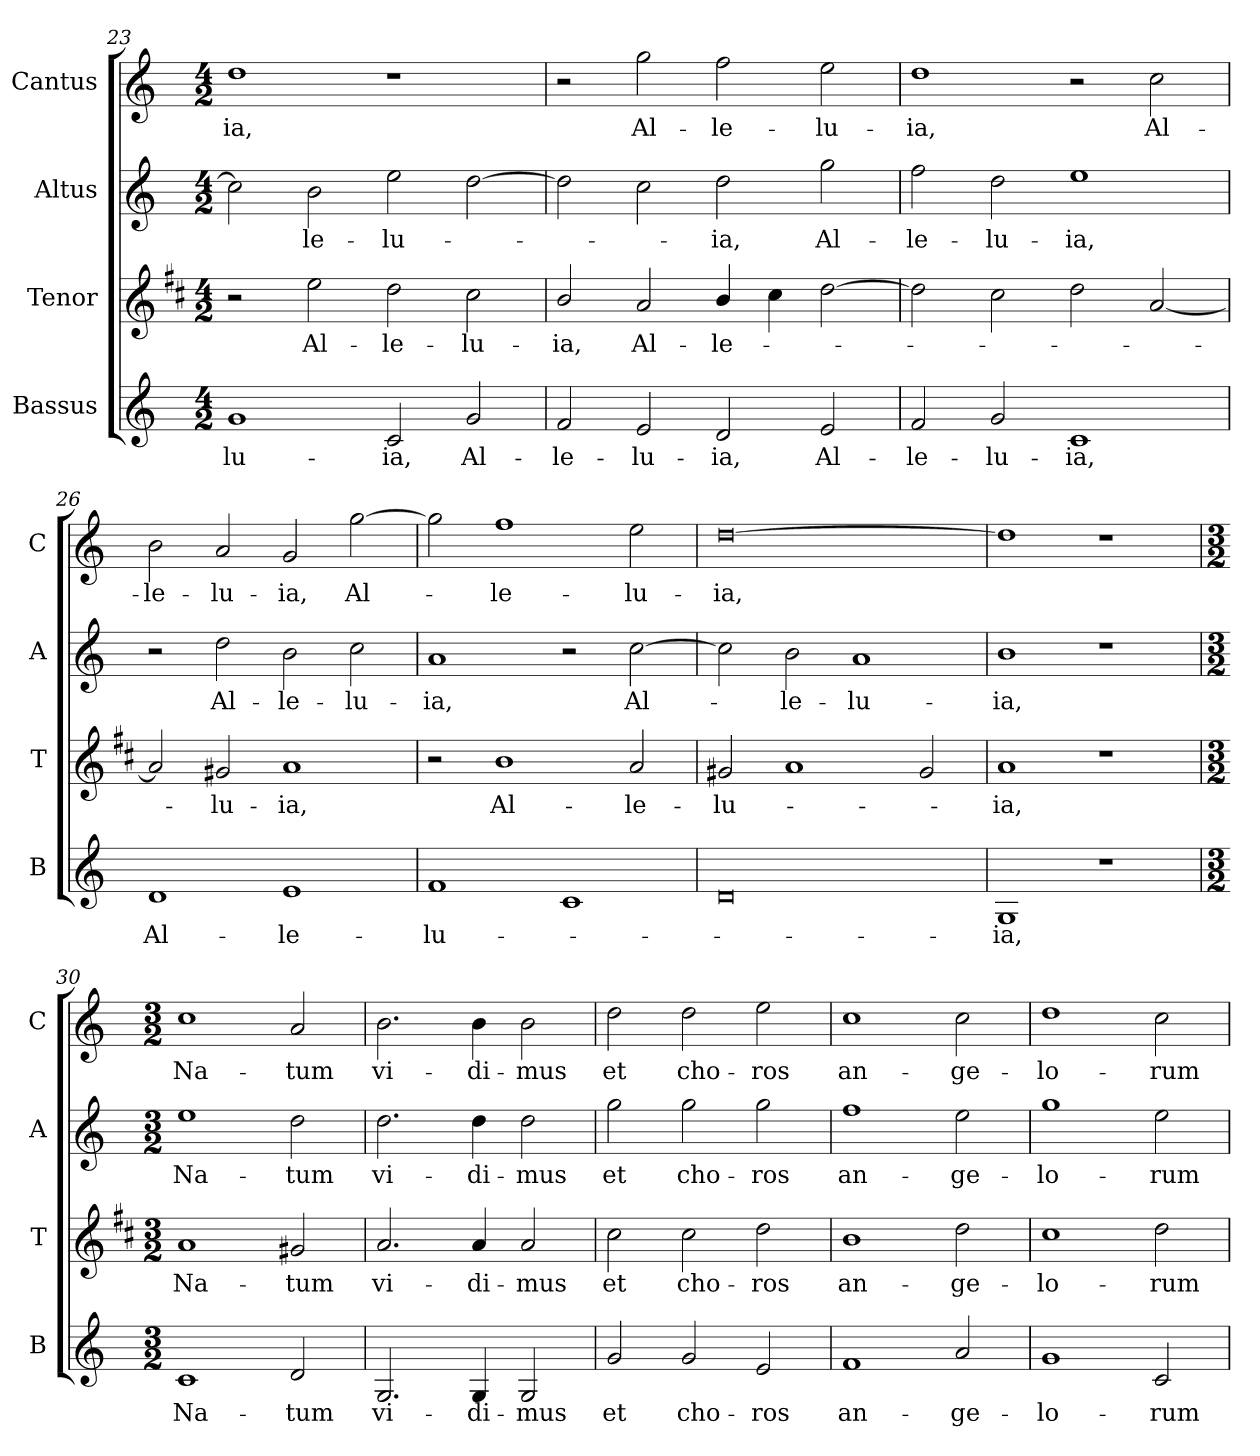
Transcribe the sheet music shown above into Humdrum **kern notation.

**kern	**text	**kern	**text	**kern	**text	**kern	**text
*part4	*part4	*part3	*part3	*part2	*part2	*part1	*part1
*staff4	*staff4	*staff3	*staff3	*staff2	*staff2	*staff1	*staff1
*I"Bassus	*	*I"Tenor	*	*I"Altus	*	*I"Cantus	*
*I'B	*	*I'T	*	*I'A	*	*I'C	*
*clefG2	*	*clefG2	*	*clefG2	*	*clefG2	*
*	*	*ITrd1c2	*	*	*	*	*
*k[]	*	*k[]	*	*k[]	*	*k[]	*
*C:	*	*C:	*	*C:	*	*C:	*
*M4/2	*	*M4/2	*	*M4/2	*	*M4/2	*
=23	=23	=23	=23	=23	=23	=23	=23
!	!LO:LY:b	!	!	!	!	!	!LO:LY:b
1g	-lu-	2r	.	2cc\]	.	1dd	-ia,
!	!	!	!LO:LY:b	!	!LO:LY:b	!	!
.	.	2dd\	Al-	2b\	-le-	.	.
!	!LO:LY:b	!	!LO:LY:b	!	!LO:LY:b	!	!
2c/	-ia,	2cc\	-le-	2ee\	-lu-	1r	.
!	!LO:LY:b	!	!LO:LY:b	!	!	!	!
2g/	Al-	2b\	-lu-	[2dd\	.	.	.
=24	=24	=24	=24	=24	=24	=24	=24
!	!LO:LY:b	!	!LO:LY:b	!	!	!	!
2f/	-le-	2a/	-ia,	2dd\]	.	2r	.
!	!LO:LY:b	!	!LO:LY:b	!	!	!	!LO:LY:b
2e/	-lu-	2g/	Al-	2cc\	.	2gg\	Al-
!	!LO:LY:b	!	!LO:LY:b	!	!LO:LY:b	!	!LO:LY:b
2d/	-ia,	4a/	-le-	2dd\	-ia,	2ff\	-le-
.	.	4b\	.	.	.	.	.
!	!LO:LY:b	!	!	!	!LO:LY:b	!	!LO:LY:b
2e/	Al-	[2cc\	.	2gg\	Al-	2ee\	-lu-
!!LO:LB:g=z
=25	=25	=25	=25	=25	=25	=25	=25
!	!LO:LY:b	!	!	!	!LO:LY:b	!	!LO:LY:b
2f/	-le-	2cc\]	.	2ff\	-le-	1dd	-ia,
!	!LO:LY:b	!	!	!	!LO:LY:b	!	!
2g/	-lu-	2b\	.	2dd\	-lu-	.	.
!	!LO:LY:b	!	!	!	!LO:LY:b	!	!
1c	-ia,	2cc\	.	1ee	-ia,	2r	.
!	!	!	!	!	!	!	!LO:LY:b
.	.	[2g/	.	.	.	2cc\	Al-
=26	=26	=26	=26	=26	=26	=26	=26
!	!LO:LY:b	!	!	!	!	!	!LO:LY:b
1d	Al-	2g/]	.	2r	.	2b\	-le-
!	!	!	!LO:LY:b	!	!LO:LY:b	!	!LO:LY:b
.	.	2f#X/	-lu-	2dd\	Al-	2a/	-lu-
!	!LO:LY:b	!	!LO:LY:b	!	!LO:LY:b	!	!LO:LY:b
1e	-le-	1g	-ia,	2b\	-le-	2g/	-ia,
!	!	!	!	!	!LO:LY:b	!	!LO:LY:b
.	.	.	.	2cc\	-lu-	[2gg\	Al-
=27	=27	=27	=27	=27	=27	=27	=27
!	!LO:LY:b	!	!	!	!LO:LY:b	!	!
1f	-lu-	2r	.	1a	-ia,	2gg\]	.
!	!	!	!LO:LY:b	!	!	!	!LO:LY:b
.	.	1a	Al-	.	.	1ff	-le-
1c	.	.	.	2r	.	.	.
!	!	!	!LO:LY:b	!	!LO:LY:b	!	!LO:LY:b
.	.	2g/	-le-	[2cc\	Al-	2ee\	-lu-
=28	=28	=28	=28	=28	=28	=28	=28
!	!	!	!LO:LY:b	!	!	!	!LO:LY:b
0d	.	2f#X/	-lu-	2cc\]	.	[0dd	-ia,
!	!	!	!	!	!LO:LY:b	!	!
.	.	1g	.	2b\	-le-	.	.
!	!	!	!	!	!LO:LY:b	!	!
.	.	.	.	1a	-lu-	.	.
.	.	2f#/	.	.	.	.	.
=29	=29	=29	=29	=29	=29	=29	=29
!	!LO:LY:b	!	!LO:LY:b	!	!LO:LY:b	!	!
1G	-ia,	1g	-ia,	1b	-ia,	1dd]	.
1r	.	1r	.	1r	.	1r	.
=30	=30	=30	=30	=30	=30	=30	=30
*M3/2	*	*M3/2	*	*M3/2	*	*M3/2	*
!	!LO:LY:b	!	!LO:LY:b	!	!LO:LY:b	!	!LO:LY:b
1c	Na-	1g	Na-	1ee	Na-	1cc	Na-
!	!LO:LY:b	!	!LO:LY:b	!	!LO:LY:b	!	!LO:LY:b
2d/	-tum	2f#X/	-tum	2dd\	-tum	2a/	-tum
=31	=31	=31	=31	=31	=31	=31	=31
!	!LO:LY:b	!	!LO:LY:b	!	!LO:LY:b	!	!LO:LY:b
2.G/	vi-	2.g/	vi-	2.dd\	vi-	2.b\	vi-
!	!LO:LY:b	!	!LO:LY:b	!	!LO:LY:b	!	!LO:LY:b
4G/	-di-	4g/	-di-	4dd\	-di-	4b\	-di-
!	!LO:LY:b	!	!LO:LY:b	!	!LO:LY:b	!	!LO:LY:b
2G/	-mus	2g/	-mus	2dd\	-mus	2b\	-mus
!!LO:LB:g=z
=32	=32	=32	=32	=32	=32	=32	=32
!	!LO:LY:b	!	!LO:LY:b	!	!LO:LY:b	!	!LO:LY:b
2g/	et	2b\	et	2gg\	et	2dd\	et
!	!LO:LY:b	!	!LO:LY:b	!	!LO:LY:b	!	!LO:LY:b
2g/	cho-	2b\	cho-	2gg\	cho-	2dd\	cho-
!	!LO:LY:b	!	!LO:LY:b	!	!LO:LY:b	!	!LO:LY:b
2e/	-ros	2cc\	-ros	2gg\	-ros	2ee\	-ros
=33	=33	=33	=33	=33	=33	=33	=33
!	!LO:LY:b	!	!LO:LY:b	!	!LO:LY:b	!	!LO:LY:b
1f	an-	1a	an-	1ff	an-	1cc	an-
!	!LO:LY:b	!	!LO:LY:b	!	!LO:LY:b	!	!LO:LY:b
2a/	-ge-	2cc\	-ge-	2ee\	-ge-	2cc\	-ge-
=34	=34	=34	=34	=34	=34	=34	=34
!	!LO:LY:b	!	!LO:LY:b	!	!LO:LY:b	!	!LO:LY:b
1g	-lo-	1b	-lo-	1gg	-lo-	1dd	-lo-
!	!LO:LY:b	!	!LO:LY:b	!	!LO:LY:b	!	!LO:LY:b
2c/	-rum	2cc\	-rum	2ee\	-rum	2cc\	-rum
=	=	=	=	=	=	=	=
*-	*-	*-	*-	*-	*-	*-	*-
